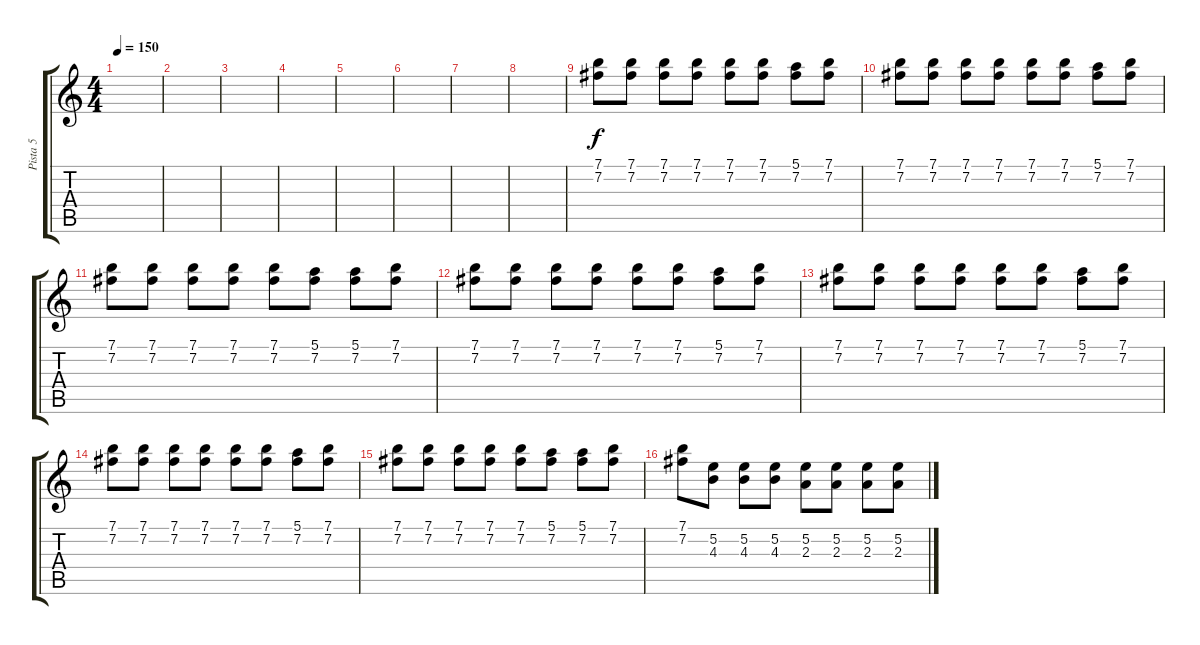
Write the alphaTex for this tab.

\track ("Pista 5" "Pista 5") {instrument electricguitarclean}
\staff {score tabs}
\tuning (E4 B3 G3 D3 A2 D2) {hide}
\ts (4 4)
\tempo 150
\clef g2
\ks c
|
|
|
|
|
|
|
|
(7.1 7.2).8 (7.1 7.2).8 (7.1 7.2).8 (7.1 7.2).8 (7.1 7.2).8 (7.1 7.2).8 (5.1 7.2).8 (7.1 7.2).8 |
(7.1 7.2).8 (7.1 7.2).8 (7.1 7.2).8 (7.1 7.2).8 (7.1 7.2).8 (7.1 7.2).8 (5.1 7.2).8 (7.1 7.2).8 |
(7.1 7.2).8 (7.1 7.2).8 (7.1 7.2).8 (7.1 7.2).8 (7.1 7.2).8 (5.1 7.2).8 (5.1 7.2).8 (7.1 7.2).8 |
(7.1 7.2).8 (7.1 7.2).8 (7.1 7.2).8 (7.1 7.2).8 (7.1 7.2).8 (7.1 7.2).8 (5.1 7.2).8 (7.1 7.2).8 |
(7.1 7.2).8 (7.1 7.2).8 (7.1 7.2).8 (7.1 7.2).8 (7.1 7.2).8 (7.1 7.2).8 (5.1 7.2).8 (7.1 7.2).8 |
(7.1 7.2).8 (7.1 7.2).8 (7.1 7.2).8 (7.1 7.2).8 (7.1 7.2).8 (7.1 7.2).8 (5.1 7.2).8 (7.1 7.2).8 |
(7.1 7.2).8 (7.1 7.2).8 (7.1 7.2).8 (7.1 7.2).8 (7.1 7.2).8 (5.1 7.2).8 (5.1 7.2).8 (7.1 7.2).8 |
(7.1 7.2).8 (5.2 4.3).8 (5.2 4.3).8 (5.2 4.3).8 (5.2 2.3).8 (5.2 2.3).8 (5.2 2.3).8 (5.2 2.3).8
